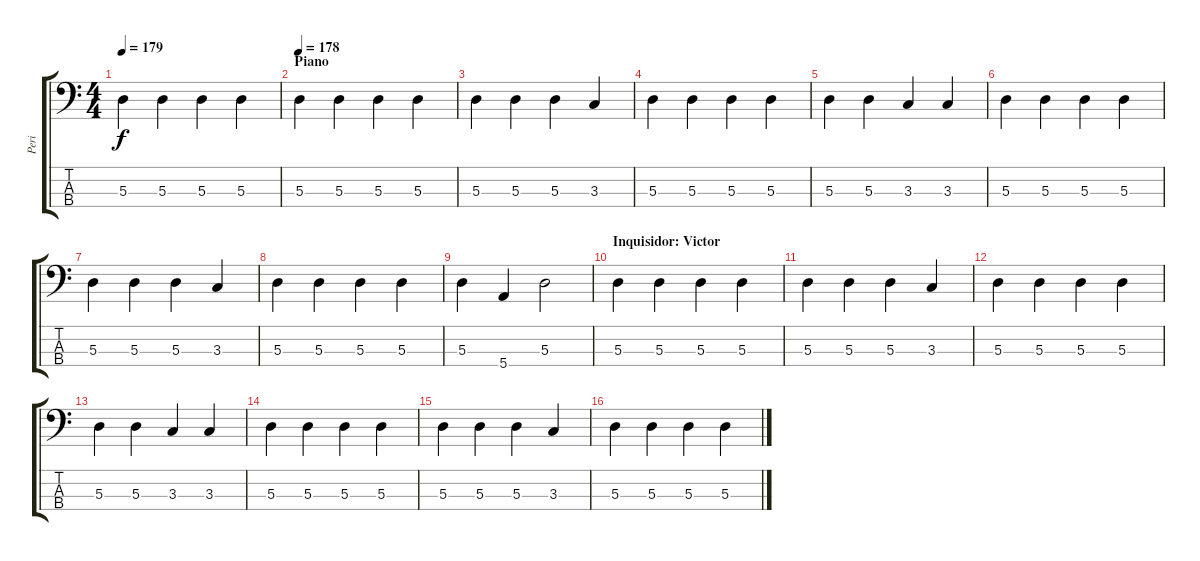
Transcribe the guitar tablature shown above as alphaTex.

\track ("Peri" "Peri") {instrument electricbassfinger}
\staff {score tabs}
\tuning (G2 D2 A1 E1) {hide}
\ts (4 4)
\tempo 179
\clef f4
\ks c
5.3.4{dy f} 5.3.4 5.3.4 5.3.4 |
\section ("" "Piano")
\tempo 178
5.3.4 5.3.4 5.3.4 5.3.4 |
5.3.4 5.3.4 5.3.4 3.3.4 |
5.3.4 5.3.4 5.3.4 5.3.4 |
5.3.4 5.3.4 3.3.4 3.3.4 |
5.3.4 5.3.4 5.3.4 5.3.4 |
5.3.4 5.3.4 5.3.4 3.3.4 |
5.3.4 5.3.4 5.3.4 5.3.4 |
5.3.4 5.4.4 5.3.2 |
\section ("" "Inquisidor: Victor")
5.3.4 5.3.4 5.3.4 5.3.4 |
5.3.4 5.3.4 5.3.4 3.3.4 |
5.3.4 5.3.4 5.3.4 5.3.4 |
5.3.4 5.3.4 3.3.4 3.3.4 |
5.3.4 5.3.4 5.3.4 5.3.4 |
5.3.4 5.3.4 5.3.4 3.3.4 |
5.3.4 5.3.4 5.3.4 5.3.4
